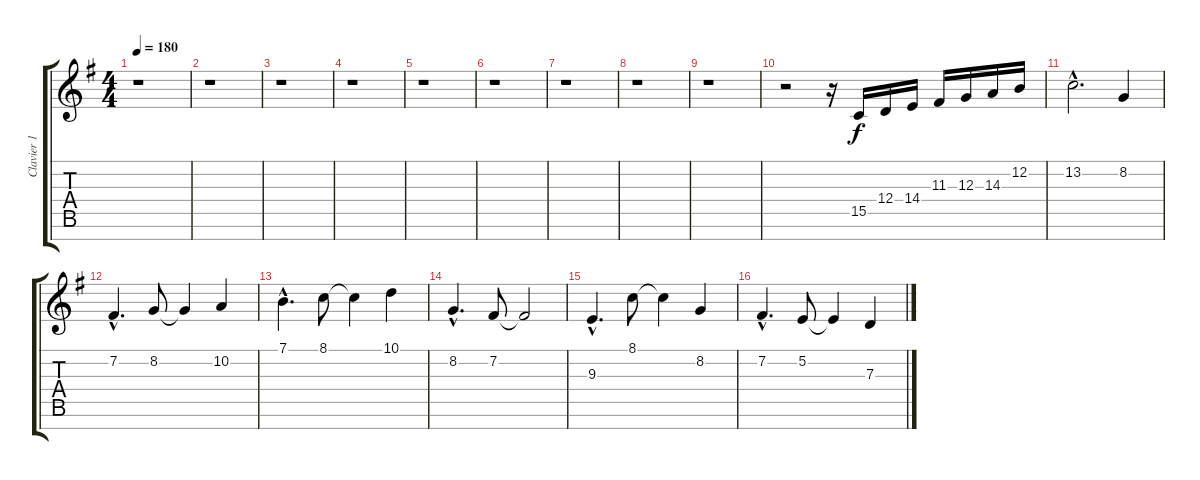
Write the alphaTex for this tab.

\track ("Clavier 1" "Clavier 1") {instrument stringensemble1}
\staff {score tabs}
\tuning (E4 B3 G3 D3 A2 E2 B1) {hide}
\ts (4 4)
\tempo 180
\clef g2
\ks g
r.1{dy f} |
r.1 |
r.1 |
r.1 |
r.1 |
r.1 |
r.1 |
r.1 |
r.1 |
r.2 r.16 15.5.16 12.4.16 14.4.16 11.3.16 12.3.16 14.3.16 12.2.16 |
13.2{hac}.2{d} 8.2.4 |
7.2{hac}.4{d} 8.2.8 8.2{t}.4 10.2.4 |
7.1{hac}.4{d} 8.1.8 8.1{t}.4 10.1.4 |
8.2{hac}.4{d} 7.2.8 7.2{t}.2 |
9.3{hac}.4{d} 8.1.8 8.1{t}.4 8.2.4 |
7.2{hac}.4{d} 5.2.8 5.2{t}.4 7.3.4
